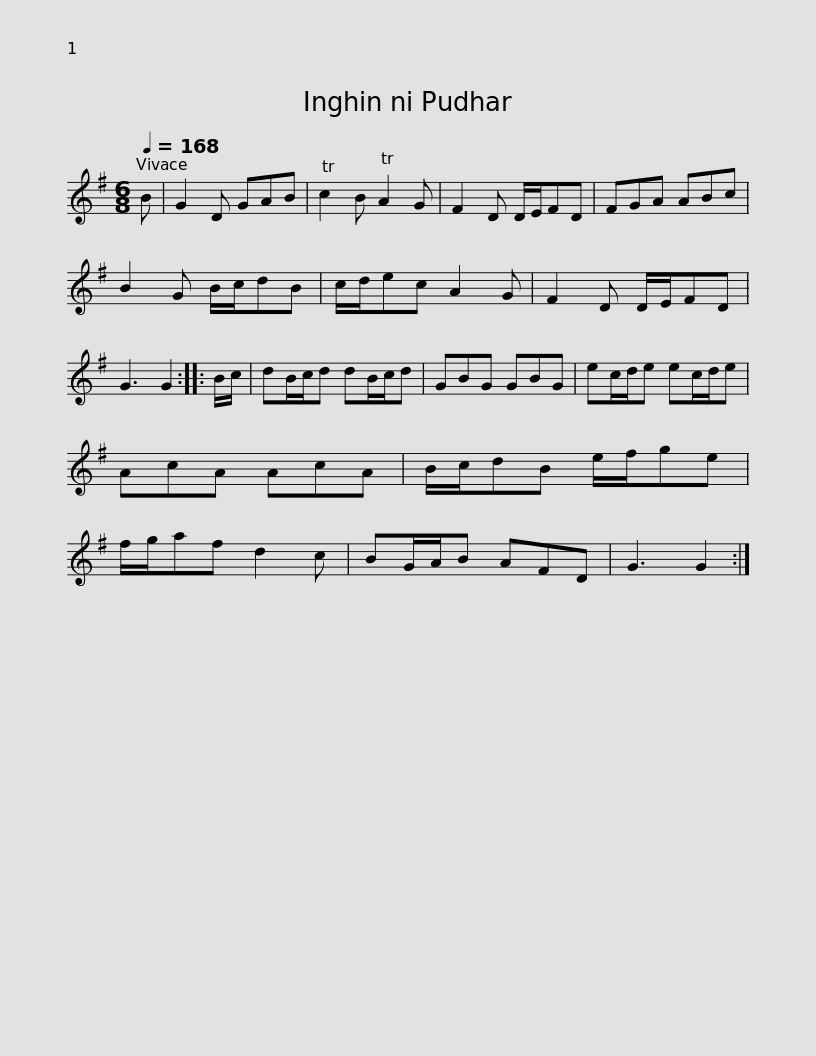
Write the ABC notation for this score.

X:1
L:1/8
Q:1/4=168
M:6/8
I:linebreak $
K:G
V:1 treble
V:1
 B | G2 D GAB | Tc2 B TA2 G | F2 D D/E/FD | FGA ABc | %5
 B2 G B/c/dB | c/d/ec A2 G | F2 D D/E/FD |$ G3 G2 :: B/c/ | %10
 dB/c/d dB/c/d | GBG GBG | ec/d/e ec/d/e | AcA AcA | B/c/dB e/f/ge |$ %15
 f/g/af d2 c | BG/A/B AFD | G3 G2 :| %18
